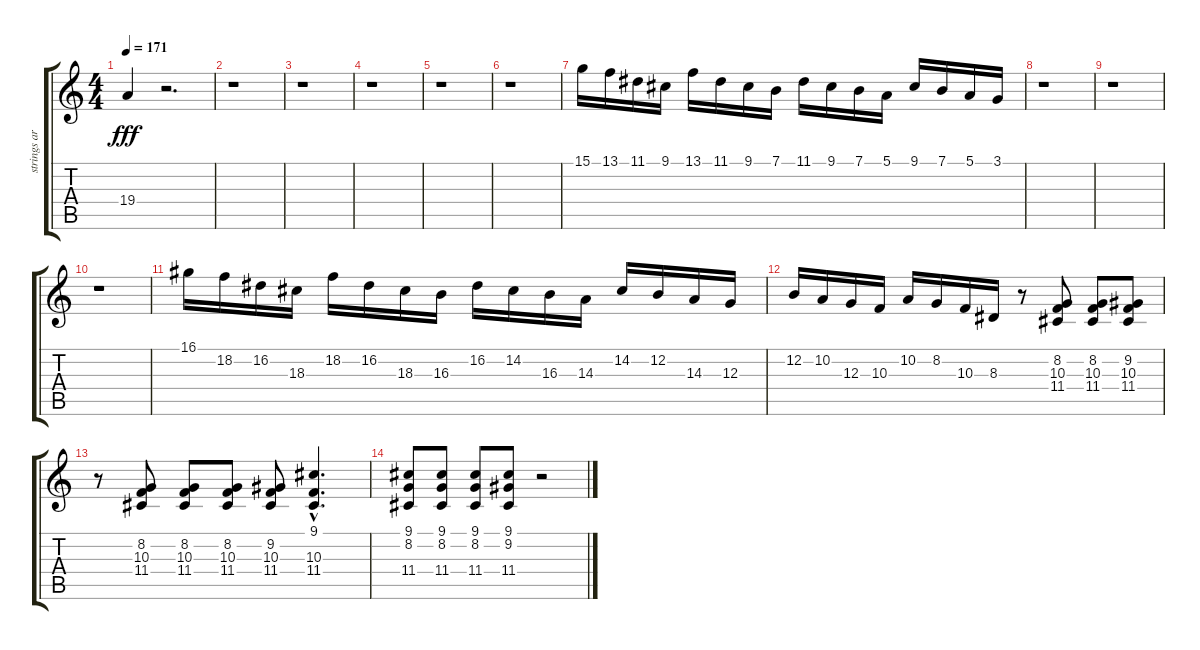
\track ("strings arco" "strings ar") {instrument stringensemble1}
\staff {score tabs}
\tuning (E4 B3 G3 D3 A2 E2) {hide}
\ts (4 4)
\tempo 171
\clef g2
\ks c
19.4.4{dy fff} r.2{d} |
r.1 |
r.1 |
r.1 |
r.1 |
r.1 |
15.1.16 13.1.16 11.1.16 9.1.16 13.1.16 11.1.16 9.1.16 7.1.16 11.1.16 9.1.16 7.1.16 5.1.16 9.1.16 7.1.16 5.1.16 3.1.16 |
r.1 |
r.1 |
r.1 |
16.1.16 18.2.16 16.2.16 18.3.16 18.2.16 16.2.16 18.3.16 16.3.16 16.2.16 14.2.16 16.3.16 14.3.16 14.2.16 12.2.16 14.3.16 12.3.16 |
12.2.16 10.2.16 12.3.16 10.3.16 10.2.16 8.2.16 10.3.16 8.3.16 r.8 (8.2 10.3 11.4).8 (8.2 10.3 11.4).8 (9.2 10.3 11.4).8 |
r.8 (8.2 10.3 11.4).8 (8.2 10.3 11.4).8 (8.2 10.3 11.4).8 (9.2 10.3 11.4).8 (9.1{hac} 10.3{hac} 11.4{hac}).4{d} |
(9.1 8.2 11.4).8 (9.1 8.2 11.4).8 (9.1 8.2 11.4).8 (9.1 9.2 11.4).8 r.2
